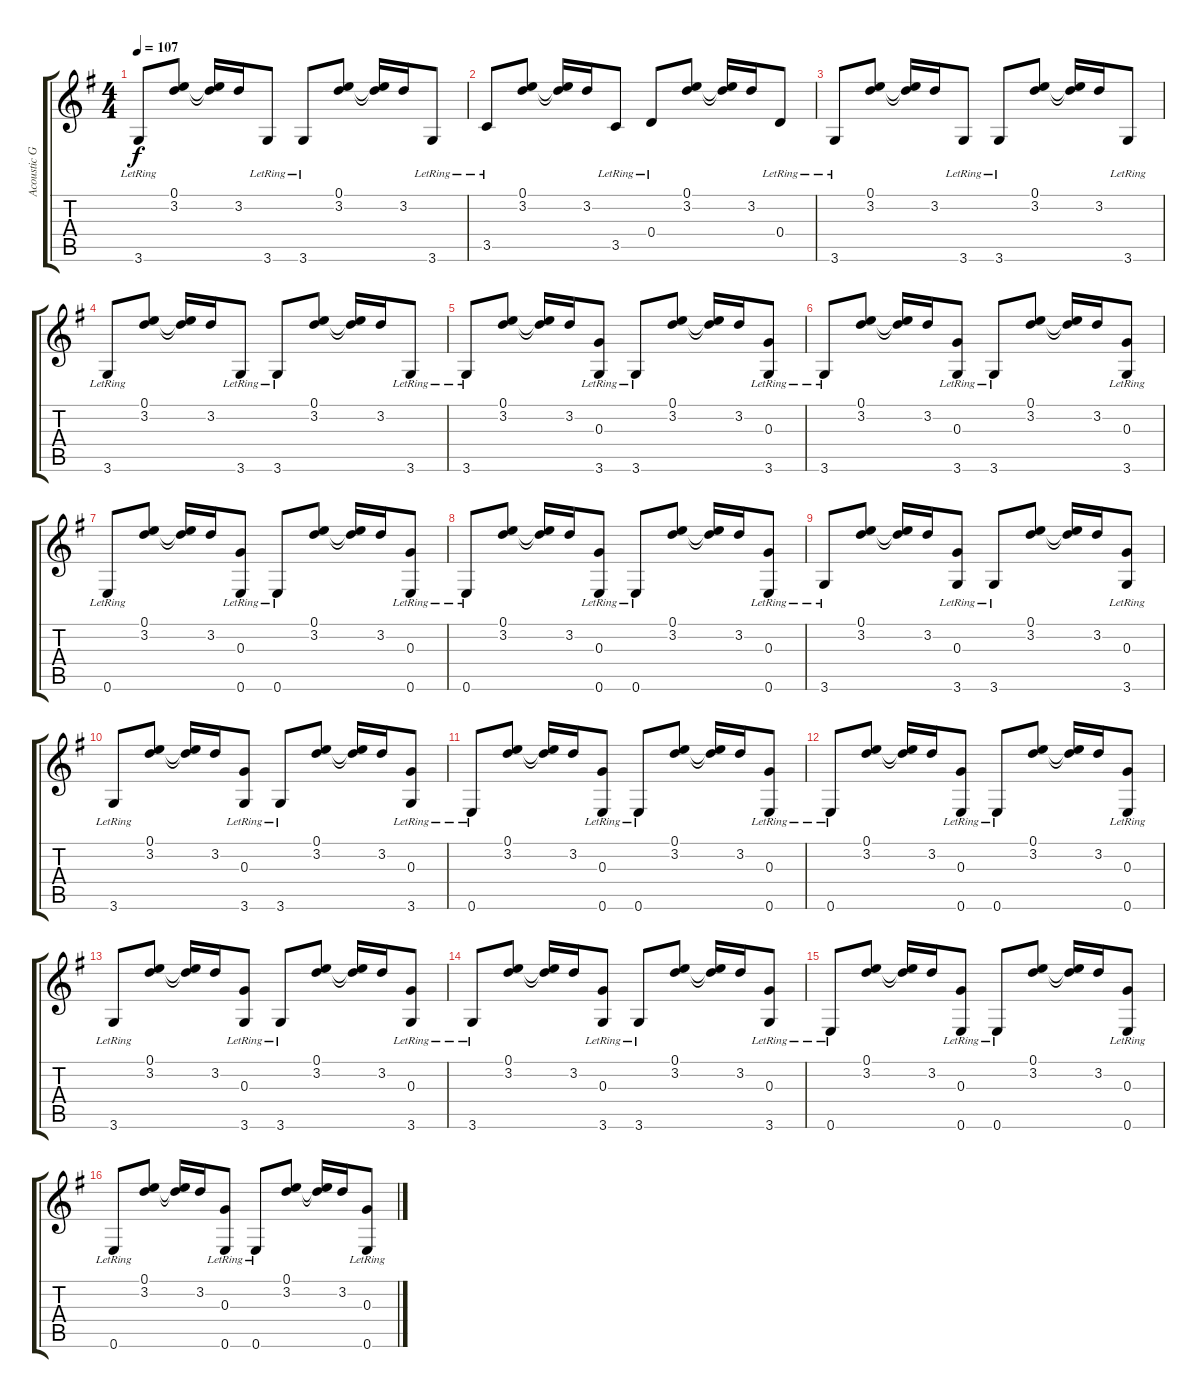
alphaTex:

\track ("Acoustic Guitar" "Acoustic G") {instrument acousticguitarsteel}
\staff {score tabs}
\tuning (E4 B3 G3 D3 A2 E2) {hide}
\ts (4 4)
\tempo 107
\clef g2
\ks g
3.6{lr}.8{dy f} (0.1 3.2).8 (0.1{t} 3.2{t}).16 3.2.16 3.6{lr}.8 3.6{lr}.8 (0.1 3.2).8 (0.1{t} 3.2{t}).16 3.2.16 3.6{lr}.8 |
3.5{lr}.8 (0.1 3.2).8 (0.1{t} 3.2{t}).16 3.2.16 3.5{lr}.8 0.4{lr}.8 (0.1 3.2).8 (0.1{t} 3.2{t}).16 3.2.16 0.4{lr}.8 |
3.6{lr}.8 (0.1 3.2).8 (0.1{t} 3.2{t}).16 3.2.16 3.6{lr}.8 3.6{lr}.8 (0.1 3.2).8 (0.1{t} 3.2{t}).16 3.2.16 3.6{lr}.8 |
3.6{lr}.8 (0.1 3.2).8 (0.1{t} 3.2{t}).16 3.2.16 3.6{lr}.8 3.6{lr}.8 (0.1 3.2).8 (0.1{t} 3.2{t}).16 3.2.16 3.6{lr}.8 |
3.6{lr}.8 (0.1 3.2).8 (0.1{t} 3.2{t}).16 3.2.16 (0.3 3.6{lr}).8 3.6{lr}.8 (0.1 3.2).8 (0.1{t} 3.2{t}).16 3.2.16 (0.3 3.6{lr}).8 |
3.6{lr}.8 (0.1 3.2).8 (0.1{t} 3.2{t}).16 3.2.16 (0.3 3.6{lr}).8 3.6{lr}.8 (0.1 3.2).8 (0.1{t} 3.2{t}).16 3.2.16 (0.3 3.6{lr}).8 |
0.6{lr}.8 (0.1 3.2).8 (0.1{t} 3.2{t}).16 3.2.16 (0.3 0.6{lr}).8 0.6{lr}.8 (0.1 3.2).8 (0.1{t} 3.2{t}).16 3.2.16 (0.3 0.6{lr}).8 |
0.6{lr}.8 (0.1 3.2).8 (0.1{t} 3.2{t}).16 3.2.16 (0.3 0.6{lr}).8 0.6{lr}.8 (0.1 3.2).8 (0.1{t} 3.2{t}).16 3.2.16 (0.3 0.6{lr}).8 |
3.6{lr}.8 (0.1 3.2).8 (0.1{t} 3.2{t}).16 3.2.16 (0.3 3.6{lr}).8 3.6{lr}.8 (0.1 3.2).8 (0.1{t} 3.2{t}).16 3.2.16 (0.3 3.6{lr}).8 |
3.6{lr}.8 (0.1 3.2).8 (0.1{t} 3.2{t}).16 3.2.16 (0.3 3.6{lr}).8 3.6{lr}.8 (0.1 3.2).8 (0.1{t} 3.2{t}).16 3.2.16 (0.3 3.6{lr}).8 |
0.6{lr}.8 (0.1 3.2).8 (0.1{t} 3.2{t}).16 3.2.16 (0.3 0.6{lr}).8 0.6{lr}.8 (0.1 3.2).8 (0.1{t} 3.2{t}).16 3.2.16 (0.3 0.6{lr}).8 |
0.6{lr}.8 (0.1 3.2).8 (0.1{t} 3.2{t}).16 3.2.16 (0.3 0.6{lr}).8 0.6{lr}.8 (0.1 3.2).8 (0.1{t} 3.2{t}).16 3.2.16 (0.3 0.6{lr}).8 |
3.6{lr}.8 (0.1 3.2).8 (0.1{t} 3.2{t}).16 3.2.16 (0.3 3.6{lr}).8 3.6{lr}.8 (0.1 3.2).8 (0.1{t} 3.2{t}).16 3.2.16 (0.3 3.6{lr}).8 |
3.6{lr}.8 (0.1 3.2).8 (0.1{t} 3.2{t}).16 3.2.16 (0.3 3.6{lr}).8 3.6{lr}.8 (0.1 3.2).8 (0.1{t} 3.2{t}).16 3.2.16 (0.3 3.6{lr}).8 |
0.6{lr}.8 (0.1 3.2).8 (0.1{t} 3.2{t}).16 3.2.16 (0.3 0.6{lr}).8 0.6{lr}.8 (0.1 3.2).8 (0.1{t} 3.2{t}).16 3.2.16 (0.3 0.6{lr}).8 |
0.6{lr}.8 (0.1 3.2).8 (0.1{t} 3.2{t}).16 3.2.16 (0.3 0.6{lr}).8 0.6{lr}.8 (0.1 3.2).8 (0.1{t} 3.2{t}).16 3.2.16 (0.3 0.6{lr}).8
